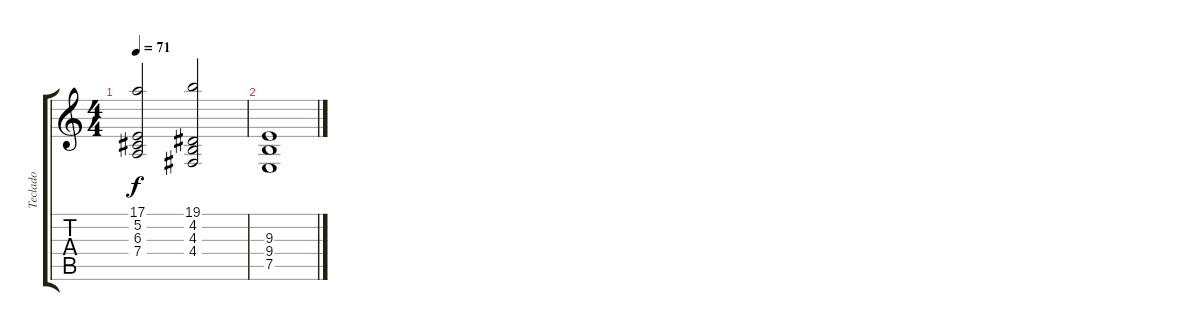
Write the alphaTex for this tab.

\track ("Teclado" "Teclado") {instrument pad7halo}
\staff {score tabs}
\tuning (E4 B3 G3 D3 A2 E2) {hide}
\ts (4 4)
\tempo 71
\clef g2
\ks c
(17.1 5.2 6.3 7.4).2{dy f} (19.1 4.2 4.3 4.4).2 |
(9.3 9.4 7.5).1
